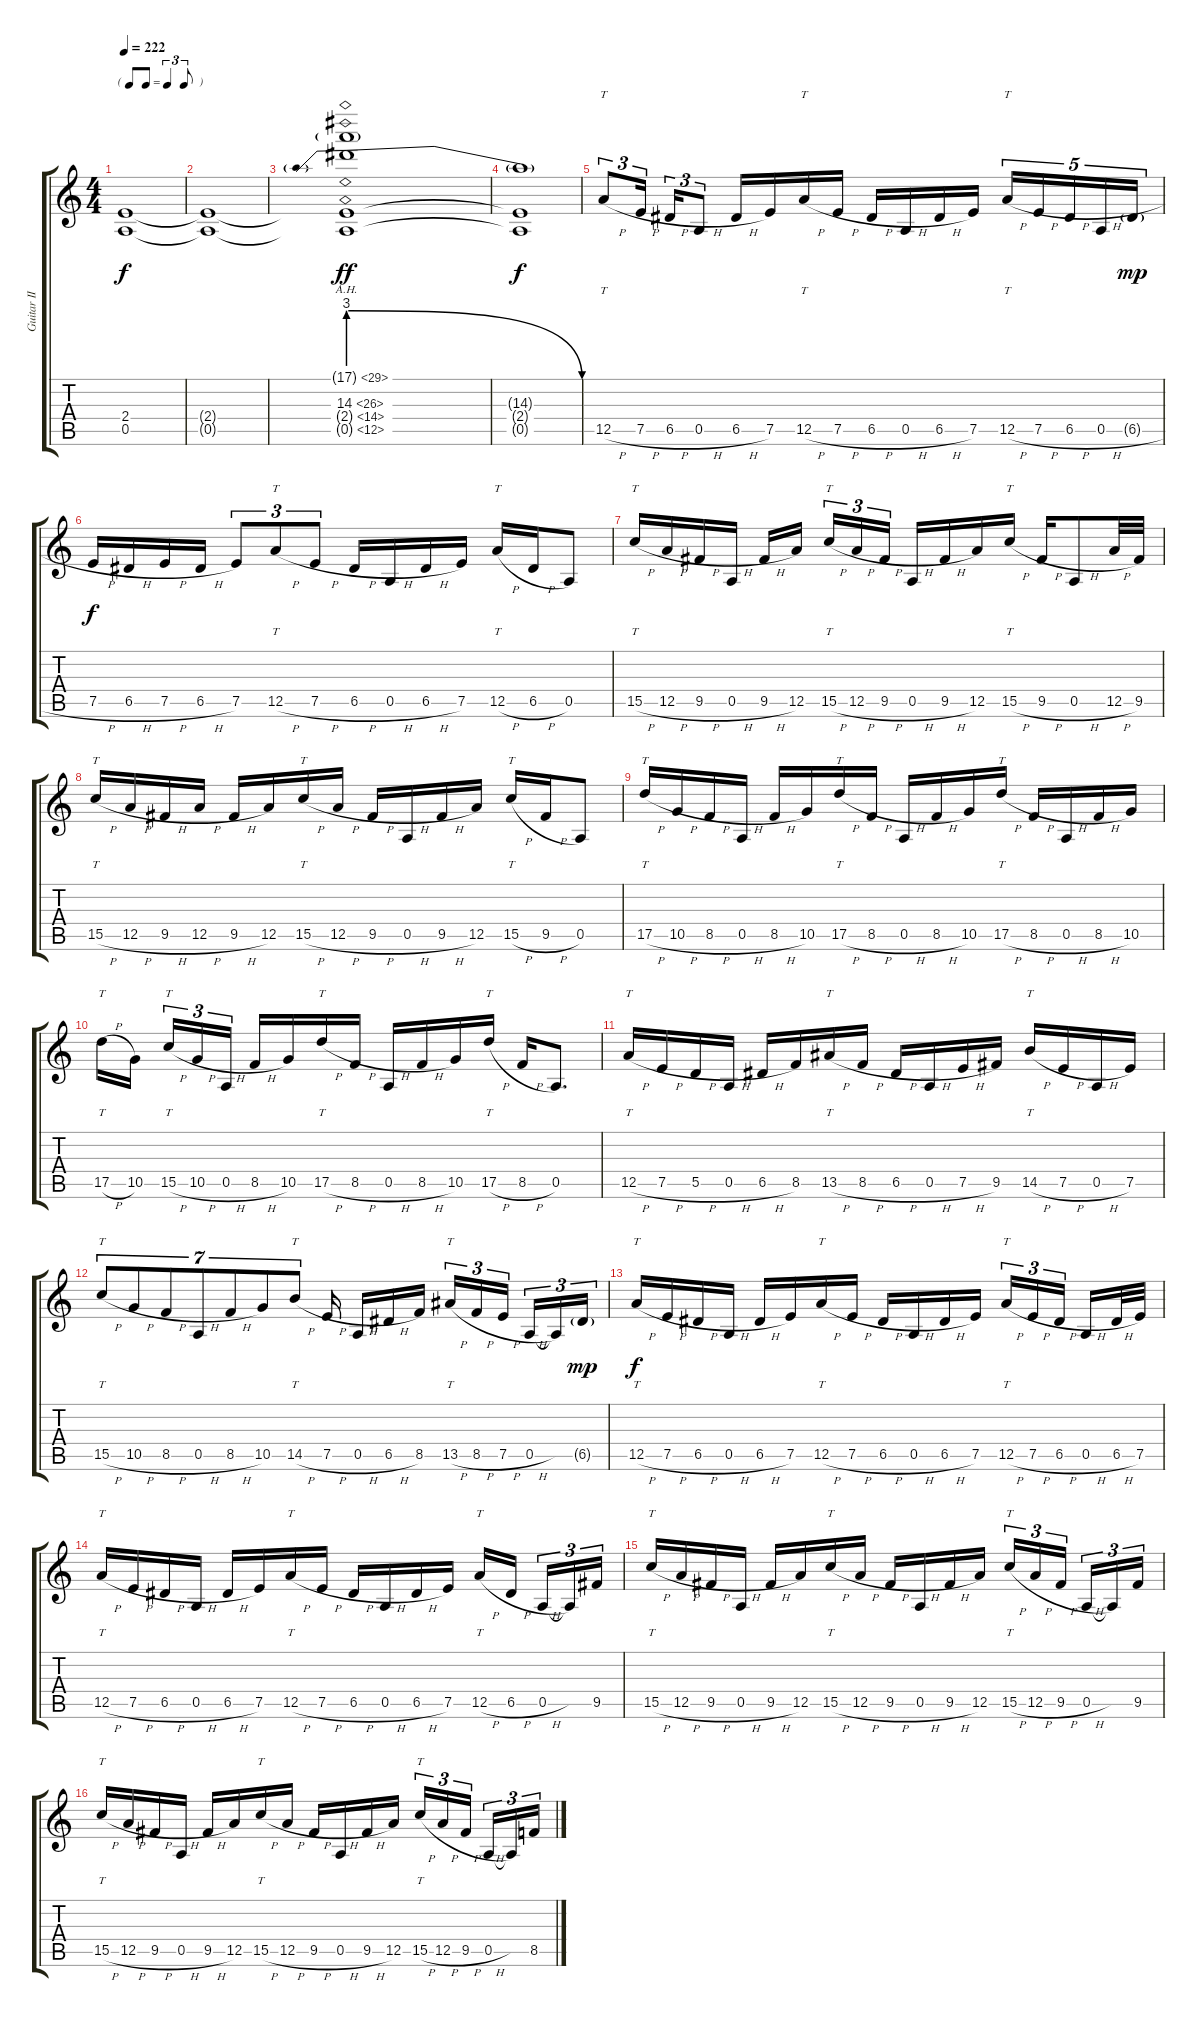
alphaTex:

\track ("Guitar II" "Guitar II") {instrument overdrivenguitar}
\staff {score tabs}
\tuning (E4 B3 G3 D3 A2 E2) {hide}
\ts (4 4)
\tf triplet8th
\tempo 222
\clef g2
\ks c
(2.4{t} 0.5{t}).1{dy f} |
(2.4{t} 0.5{t}).1 |
(17.1{ah 12 g} 14.3{be (prebendrelease 0 12 60 0) ah 12} 2.4{ah 12 t} 0.5{ah 12 t}).1{dy ff} |
(14.3{t} 2.4{t} 0.5{t}).1{dy f} |
12.5{h}.8{tt tu (3 2) instrument pad3polysynth} 7.5{h}.16{tu (3 2)} 6.5{h}.16{tu (3 2)} 0.5{h}.8{tu (3 2)} 6.5{h}.16 7.5.16 12.5{h}.16{tt} 7.5{h}.16 6.5{h}.16 0.5{h}.16 6.5{h}.16 7.5.16 12.5{h}.16{tt tu (5 4)} 7.5{h}.16{tu (5 4)} 6.5{h}.16{tu (5 4)} 0.5{h}.16{tu (5 4)} 6.5{h g}.16{tu (5 4) dy mp} |
7.5{h}.16{dy f} 6.5{h}.16 7.5{h}.16 6.5{h}.16 7.5.8{tu (3 2)} 12.5{h}.8{tt tu (3 2)} 7.5{h}.8{tu (3 2)} 6.5{h}.16 0.5{h}.16 6.5{h}.16 7.5.16 12.5{h}.16{tt} 6.5{h}.16 0.5.8 |
15.5{h}.16{tt} 12.5{h}.16 9.5{h}.16 0.5{h}.16 9.5{h}.16 12.5.16 15.5{h}.16{tt tu (3 2)} 12.5{h}.16{tu (3 2)} 9.5{h}.16{tu (3 2)} 0.5{h}.16 9.5{h}.16 12.5.16 15.5{h}.16{tt} 9.5{h}.16 0.5{h}.8 12.5{h}.32 9.5.32 |
15.5{h}.16{tt} 12.5{h}.16 9.5{h}.16 12.5{h}.16 9.5{h}.16 12.5.16 15.5{h}.16{tt} 12.5{h}.16 9.5{h}.16 0.5{h}.16 9.5{h}.16 12.5.16 15.5{h}.16{tt} 9.5{h}.16 0.5.8 |
17.5{h}.16{tt} 10.5{h}.16 8.5{h}.16 0.5{h}.16 8.5{h}.16 10.5.16 17.5{h}.16{tt} 8.5{h}.16 0.5{h}.16 8.5{h}.16 10.5.16 17.5{h}.16{tt} 8.5{h}.16 0.5{h}.16 8.5{h}.16 10.5.16 |
17.5{h}.16{tt} 10.5.16 15.5{h}.16{tt tu (3 2)} 10.5{h}.16{tu (3 2)} 0.5{h}.16{tu (3 2)} 8.5{h}.16 10.5.16 17.5{h}.16{tt} 8.5{h}.16 0.5{h}.16 8.5{h}.16 10.5.16 17.5{h}.16{tt} 8.5{h}.16 0.5.8{d} |
12.5{h}.16{tt} 7.5{h}.16 5.5{h}.16 0.5{h}.16 6.5{h}.16 8.5.16 13.5{h}.16{tt} 8.5{h}.16 6.5{h}.16 0.5{h}.16 7.5{h}.16 9.5.16 14.5{h}.16{tt} 7.5{h}.16 0.5{h}.16 7.5.16 |
15.5{h}.8{tt tu (7 4)} 10.5{h}.8{tu (7 4)} 8.5{h}.8{tu (7 4)} 0.5{h}.8{tu (7 4)} 8.5{h}.8{tu (7 4)} 10.5.8{tu (7 4)} 14.5{h}.8{tt tu (7 4)} 7.5{h}.16 0.5{h}.16 6.5{h}.16 8.5.16 13.5{h}.16{tt tu (3 2)} 8.5{h}.16{tu (3 2)} 7.5{h}.16{tu (3 2)} 0.5{h}.16{tu (3 2)} 0.5{t}.16{tu (3 2)} 6.5{g}.16{tu (3 2) dy mp} |
12.5{h}.16{tt dy f} 7.5{h}.16 6.5{h}.16 0.5{h}.16 6.5{h}.16 7.5.16 12.5{h}.16{tt} 7.5{h}.16 6.5{h}.16 0.5{h}.16 6.5{h}.16 7.5.16 12.5{h}.16{tt tu (3 2)} 7.5{h}.16{tu (3 2)} 6.5{h}.16{tu (3 2)} 0.5{h}.16 6.5{h}.32 7.5.32 |
12.5{h}.16{tt} 7.5{h}.16 6.5{h}.16 0.5{h}.16 6.5{h}.16 7.5.16 12.5{h}.16{tt} 7.5{h}.16 6.5{h}.16 0.5{h}.16 6.5{h}.16 7.5.16 12.5{h}.16{tt} 6.5{h}.16 0.5{h}.16{tu (3 2)} 0.5{t}.16{tu (3 2)} 9.5.16{tu (3 2)} |
15.5{h}.16{tt} 12.5{h}.16 9.5{h}.16 0.5{h}.16 9.5{h}.16 12.5.16 15.5{h}.16{tt} 12.5{h}.16 9.5{h}.16 0.5{h}.16 9.5{h}.16 12.5.16 15.5{h}.16{tt tu (3 2)} 12.5{h}.16{tu (3 2)} 9.5{h}.16{tu (3 2)} 0.5{h}.16{tu (3 2)} 0.5{t}.16{tu (3 2)} 9.5.16{tu (3 2)} |
15.5{h}.16{tt} 12.5{h}.16 9.5{h}.16 0.5{h}.16 9.5{h}.16 12.5.16 15.5{h}.16{tt} 12.5{h}.16 9.5{h}.16 0.5{h}.16 9.5{h}.16 12.5.16 15.5{h}.16{tt tu (3 2)} 12.5{h}.16{tu (3 2)} 9.5{h}.16{tu (3 2)} 0.5{h}.16{tu (3 2)} 0.5{t}.16{tu (3 2)} 8.5.16{tu (3 2)}
